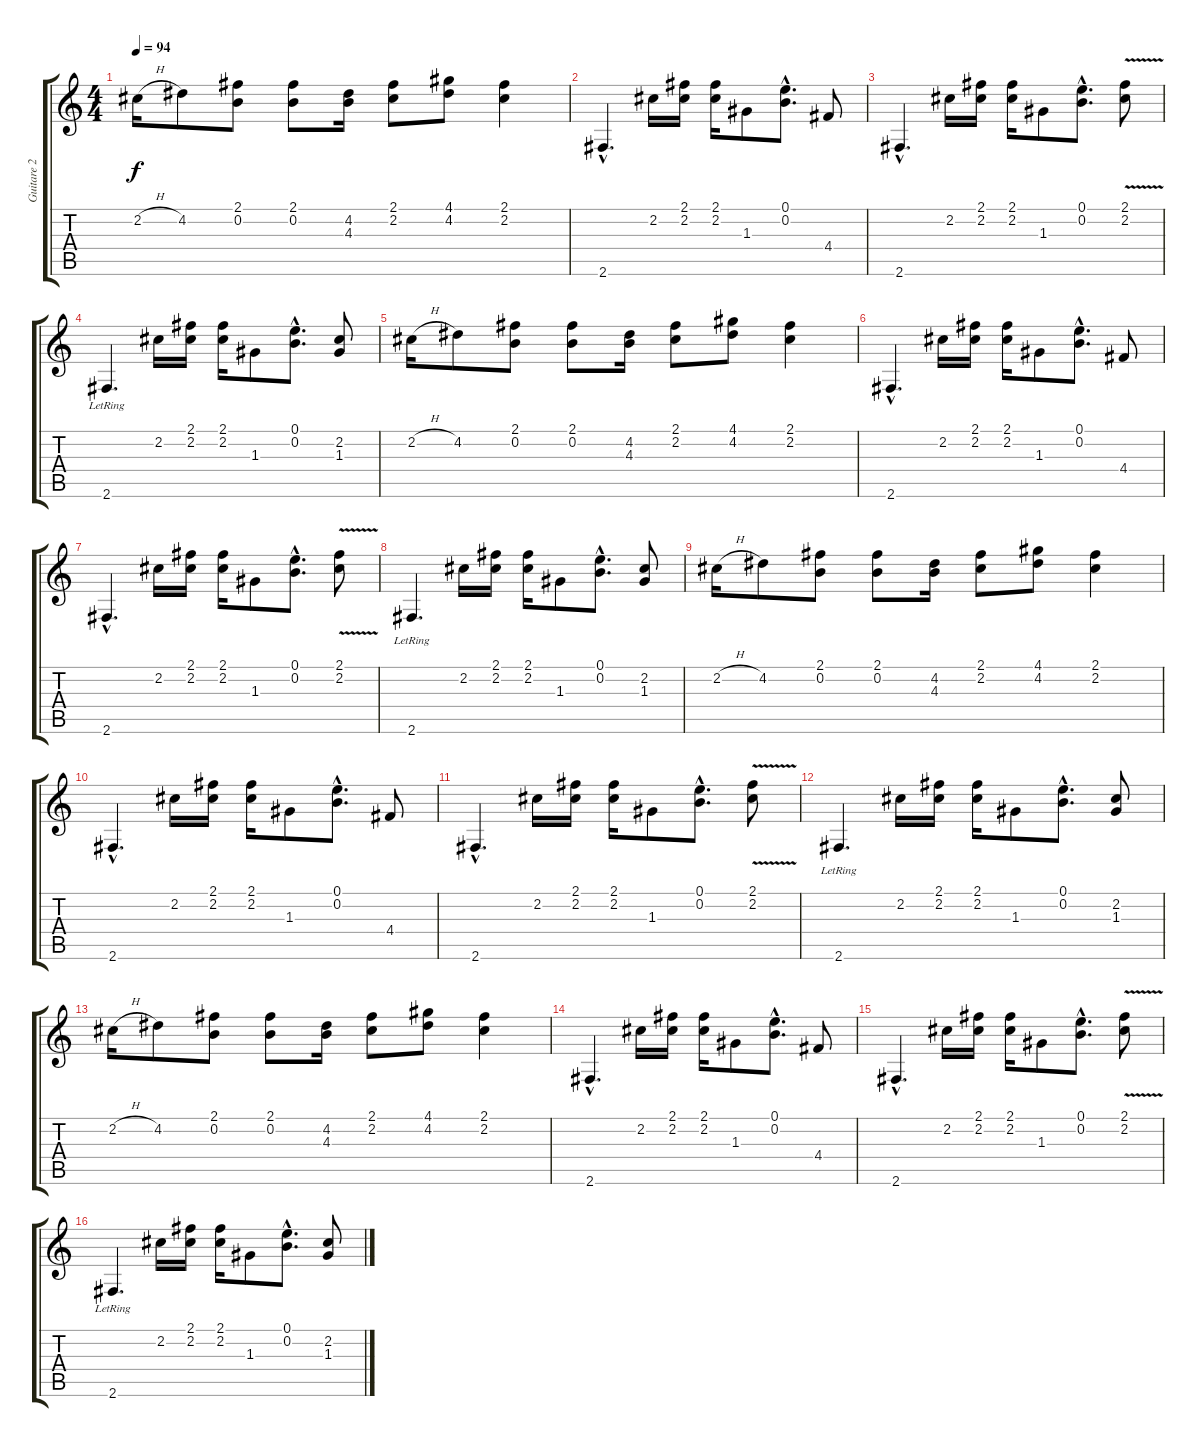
\track ("Guitare 2" "Guitare 2") {instrument acousticguitarsteel}
\staff {score tabs}
\tuning (E4 B3 G3 D3 A2 E2) {hide}
\ts (4 4)
\tempo 94
\clef g2
\ks c
2.2{h}.16{dy f} 4.2.8 (2.1 0.2).8 (2.1 0.2).8 (4.2 4.3).16 (2.1 2.2).8 (4.1 4.2).8 (2.1 2.2).4 |
2.6{hac}.4{d} 2.2.16 (2.1 2.2).16 (2.1 2.2).16 1.3.8 (0.1{hac} 0.2{hac}).8{d} 4.4.8 |
2.6{hac}.4{d} 2.2.16 (2.1 2.2).16 (2.1 2.2).16 1.3.8 (0.1{hac} 0.2{hac}).8{d} (2.1{v} 2.2).8 |
2.6{lr}.4{d} 2.2.16 (2.1 2.2).16 (2.1 2.2).16 1.3.8 (0.1{hac} 0.2{hac}).8{d} (2.2 1.3).8 |
2.2{h}.16 4.2.8 (2.1 0.2).8 (2.1 0.2).8 (4.2 4.3).16 (2.1 2.2).8 (4.1 4.2).8 (2.1 2.2).4 |
2.6{hac}.4{d} 2.2.16 (2.1 2.2).16 (2.1 2.2).16 1.3.8 (0.1{hac} 0.2{hac}).8{d} 4.4.8 |
2.6{hac}.4{d} 2.2.16 (2.1 2.2).16 (2.1 2.2).16 1.3.8 (0.1{hac} 0.2{hac}).8{d} (2.1{v} 2.2).8 |
2.6{lr}.4{d} 2.2.16 (2.1 2.2).16 (2.1 2.2).16 1.3.8 (0.1{hac} 0.2{hac}).8{d} (2.2 1.3).8 |
2.2{h}.16 4.2.8 (2.1 0.2).8 (2.1 0.2).8 (4.2 4.3).16 (2.1 2.2).8 (4.1 4.2).8 (2.1 2.2).4 |
2.6{hac}.4{d volume 8} 2.2.16 (2.1 2.2).16 (2.1 2.2).16 1.3.8 (0.1{hac} 0.2{hac}).8{d} 4.4.8 |
2.6{hac}.4{d} 2.2.16 (2.1 2.2).16 (2.1 2.2).16 1.3.8 (0.1{hac} 0.2{hac}).8{d} (2.1{v} 2.2).8 |
2.6{lr}.4{d} 2.2.16 (2.1 2.2).16 (2.1 2.2).16 1.3.8 (0.1{hac} 0.2{hac}).8{d} (2.2 1.3).8 |
2.2{h}.16 4.2.8 (2.1 0.2).8 (2.1 0.2).8 (4.2 4.3).16 (2.1 2.2).8 (4.1 4.2).8 (2.1 2.2).4 |
2.6{hac}.4{d} 2.2.16 (2.1 2.2).16 (2.1 2.2).16 1.3.8 (0.1{hac} 0.2{hac}).8{d} 4.4.8 |
2.6{hac}.4{d} 2.2.16 (2.1 2.2).16 (2.1 2.2).16 1.3.8 (0.1{hac} 0.2{hac}).8{d} (2.1{v} 2.2).8 |
2.6{lr}.4{d} 2.2.16 (2.1 2.2).16 (2.1 2.2).16 1.3.8 (0.1{hac} 0.2{hac}).8{d} (2.2 1.3).8
